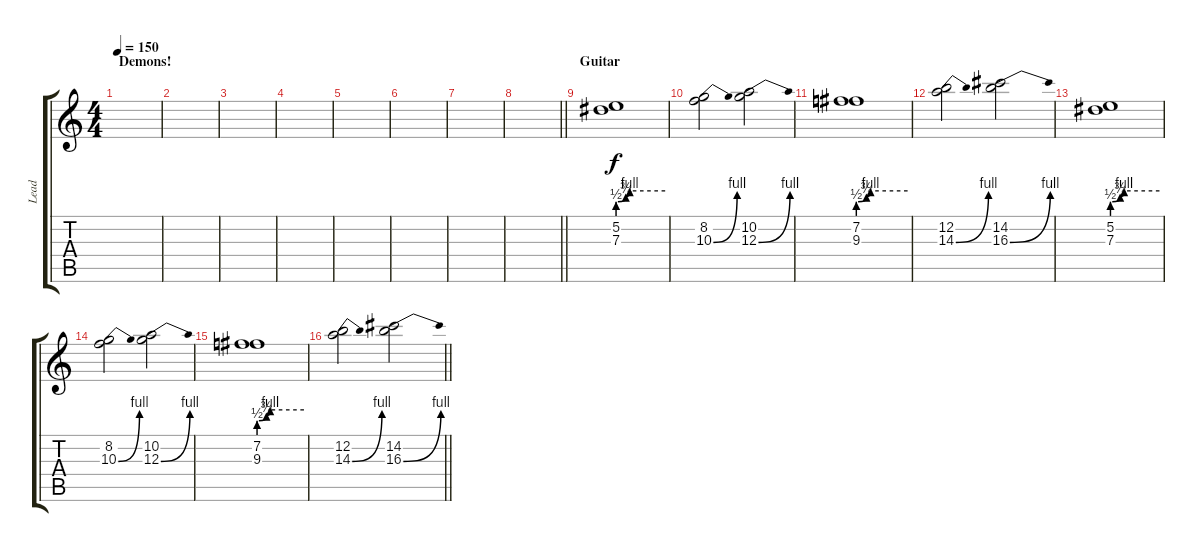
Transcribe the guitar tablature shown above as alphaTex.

\track ("Lead" "Lead") {instrument overdrivenguitar}
\staff {score tabs}
\tuning (E4 B3 G3 D3 A2 E2) {hide}
\ts (4 4)
\section ("" "Demons!")
\tempo 150
\clef g2
\ks c
|
|
|
|
|
|
|
\barLineRight lightlight
|
\section ("" "Guitar")
(5.2 7.3{be (custom 0 2 10 3 15 4 60 4)}).1 |
(8.2 10.3{be (bend 0 0 60 4)}).2 (10.2 12.3{be (bend 0 0 60 4)}).2 |
(7.2 9.3{be (custom 0 2 10 3 15 4 60 4)}).1 |
(12.2 14.3{be (bend 0 0 60 4)}).2 (14.2 16.3{be (bend 0 0 60 4)}).2 |
(5.2 7.3{be (custom 0 2 10 3 15 4 60 4)}).1 |
(8.2 10.3{be (bend 0 0 60 4)}).2 (10.2 12.3{be (bend 0 0 60 4)}).2 |
(7.2 9.3{be (custom 0 2 10 3 15 4 60 4)}).1 |
\barLineRight lightlight
(12.2 14.3{be (bend 0 0 60 4)}).2 (14.2 16.3{be (bend 0 0 60 4)}).2
